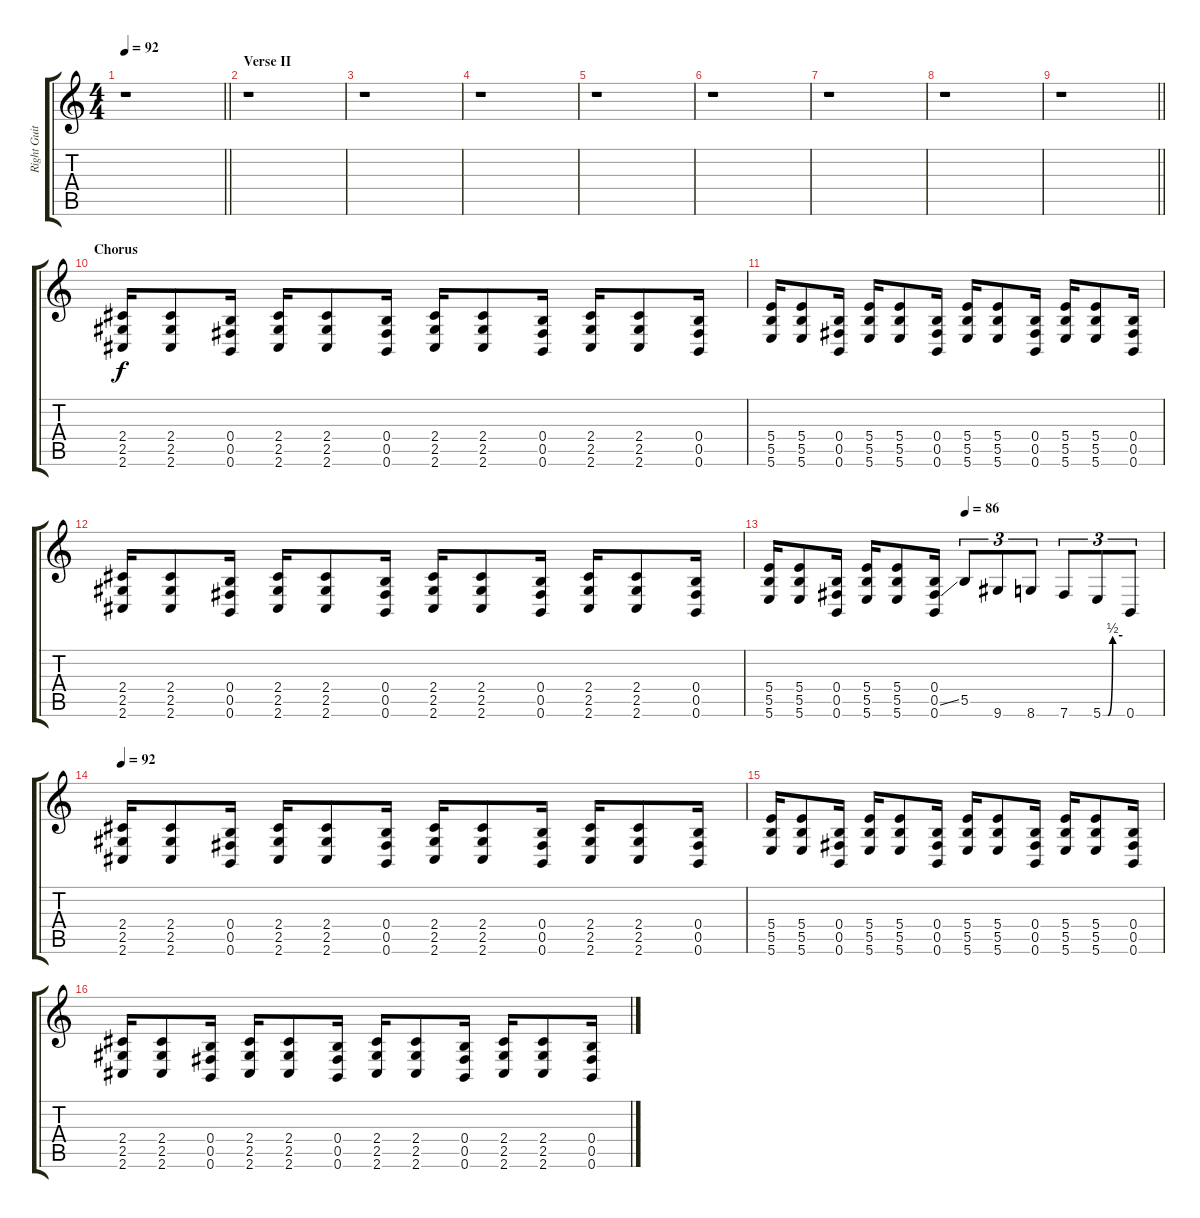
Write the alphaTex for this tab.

\track ("Right Guitar" "Right Guit") {instrument distortionguitar}
\staff {score tabs}
\tuning (Db4 Ab3 E3 B2 Gb2 B1) {hide}
\ts (4 4)
\tempo 92
\clef g2
\barLineRight lightlight
\ks c
r.1{dy f} |
\section ("" "Verse II")
r.1 |
r.1 |
r.1 |
r.1 |
r.1 |
r.1 |
r.1 |
\barLineRight lightlight
r.1 |
\section ("" "Chorus")
(2.4 2.5 2.6).16 (2.4 2.5 2.6).8 (0.4 0.5 0.6).16 (2.4 2.5 2.6).16 (2.4 2.5 2.6).8 (0.4 0.5 0.6).16 (2.4 2.5 2.6).16 (2.4 2.5 2.6).8 (0.4 0.5 0.6).16 (2.4 2.5 2.6).16 (2.4 2.5 2.6).8 (0.4 0.5 0.6).16 |
(5.4 5.5 5.6).16 (5.4 5.5 5.6).8 (0.4 0.5 0.6).16 (5.4 5.5 5.6).16 (5.4 5.5 5.6).8 (0.4 0.5 0.6).16 (5.4 5.5 5.6).16 (5.4 5.5 5.6).8 (0.4 0.5 0.6).16 (5.4 5.5 5.6).16 (5.4 5.5 5.6).8 (0.4 0.5 0.6).16 |
(2.4 2.5 2.6).16 (2.4 2.5 2.6).8 (0.4 0.5 0.6).16 (2.4 2.5 2.6).16 (2.4 2.5 2.6).8 (0.4 0.5 0.6).16 (2.4 2.5 2.6).16 (2.4 2.5 2.6).8 (0.4 0.5 0.6).16 (2.4 2.5 2.6).16 (2.4 2.5 2.6).8 (0.4 0.5 0.6).16 |
\tempo (86 0.5)
(5.4 5.5 5.6).16 (5.4 5.5 5.6).8 (0.4 0.5 0.6).16 (5.4 5.5 5.6).16 (5.4 5.5 5.6).8 (0.4 0.5{ss} 0.6).16 5.5.8{tu (3 2)} 9.6.8{tu (3 2)} 8.6.8{tu (3 2)} 7.6.8{tu (3 2)} 5.6{be (custom 0 0 15 0 30 2 60 2)}.8{tu (3 2)} 0.6.8{tu (3 2)} |
\tempo 92
(2.4 2.5 2.6).16 (2.4 2.5 2.6).8 (0.4 0.5 0.6).16 (2.4 2.5 2.6).16 (2.4 2.5 2.6).8 (0.4 0.5 0.6).16 (2.4 2.5 2.6).16 (2.4 2.5 2.6).8 (0.4 0.5 0.6).16 (2.4 2.5 2.6).16 (2.4 2.5 2.6).8 (0.4 0.5 0.6).16 |
(5.4 5.5 5.6).16 (5.4 5.5 5.6).8 (0.4 0.5 0.6).16 (5.4 5.5 5.6).16 (5.4 5.5 5.6).8 (0.4 0.5 0.6).16 (5.4 5.5 5.6).16 (5.4 5.5 5.6).8 (0.4 0.5 0.6).16 (5.4 5.5 5.6).16 (5.4 5.5 5.6).8 (0.4 0.5 0.6).16 |
(2.4 2.5 2.6).16 (2.4 2.5 2.6).8 (0.4 0.5 0.6).16 (2.4 2.5 2.6).16 (2.4 2.5 2.6).8 (0.4 0.5 0.6).16 (2.4 2.5 2.6).16 (2.4 2.5 2.6).8 (0.4 0.5 0.6).16 (2.4 2.5 2.6).16 (2.4 2.5 2.6).8 (0.4 0.5 0.6).16
